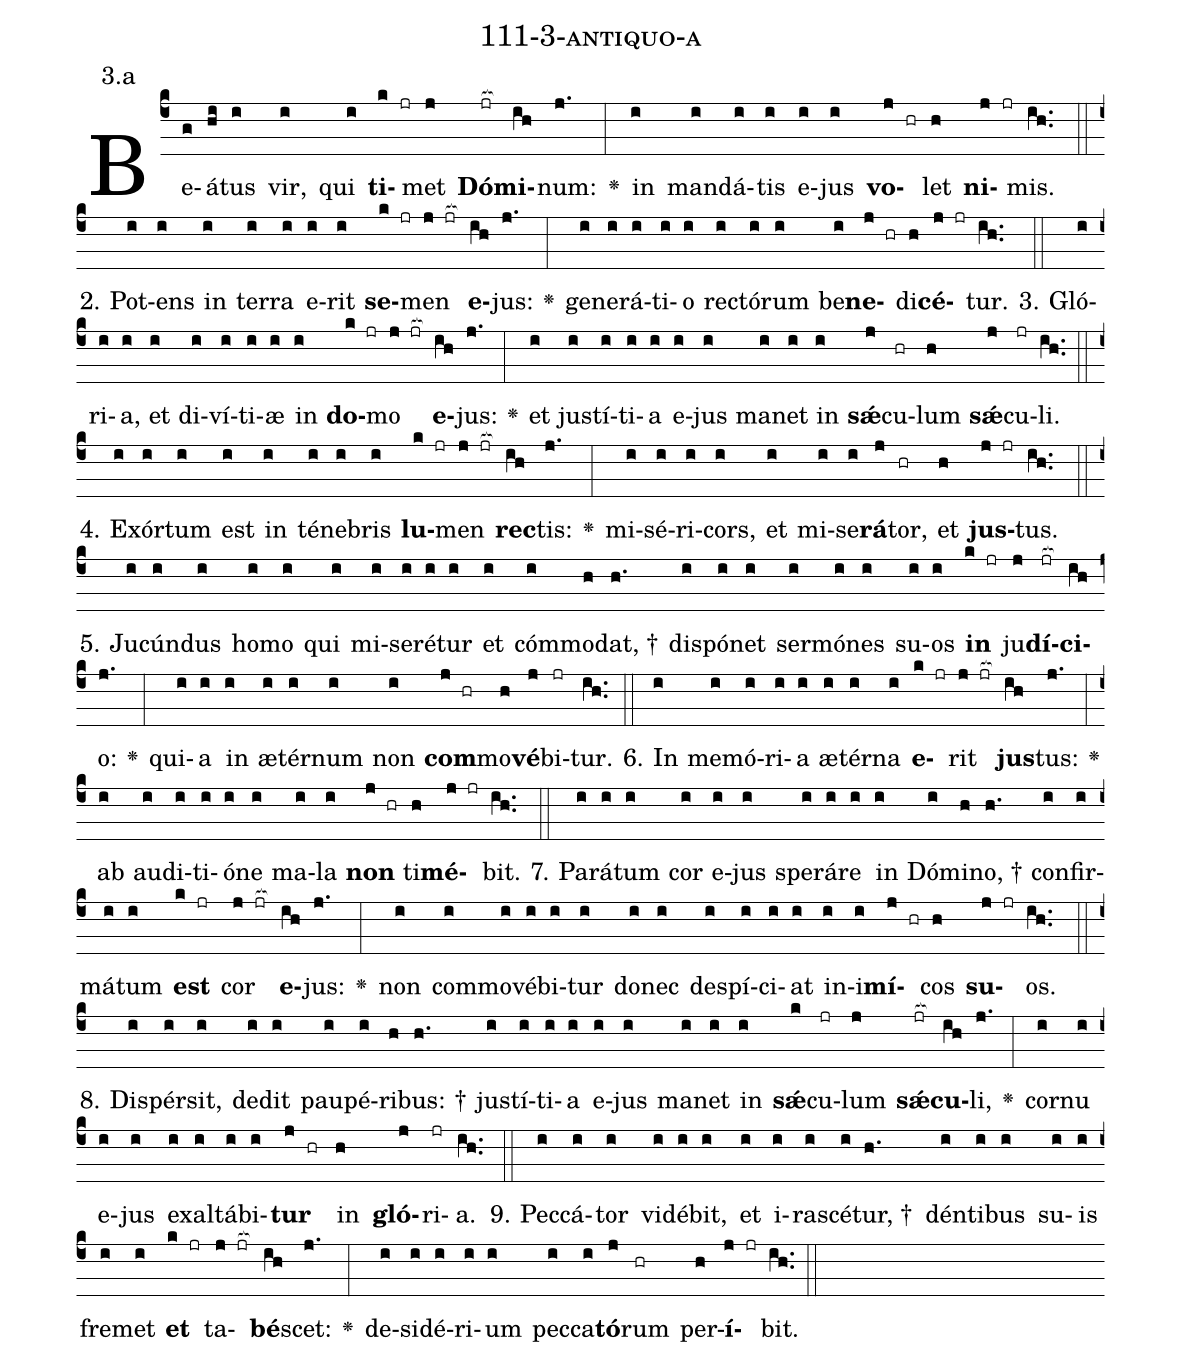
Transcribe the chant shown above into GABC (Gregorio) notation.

name: 111-3-antiquo-a;
annotation: 3.a;
%%
(c4)Be(g)á(hi)tus(i) vir,(i) qui(i) <b>ti</b>(k jr)met(j) <b>Dó</b>(jr[ocb:1{])<b>mi</b>(ih[ocb:0}])num:(j.) <v>\greheightstar</v>(:) in(i) man(i)dá(i)tis(i) e(i)jus(i) <b>vo</b>(j hr)let(h) <b>ni</b>(j jr)mis.(ih..) (::)
2. Pot(i)ens(i) in(i) ter(i)ra(i) e(i)rit(i) <b>se</b>(k jr)men(j jr[ocb:1{]) <b>e</b>(ih[ocb:0}])jus:(j.) <v>\greheightstar</v>(:) ge(i)ne(i)rá(i)ti(i)o(i) rec(i)tó(i)rum(i) be(i)<b>ne</b>(j hr)di(h)<b>cé</b>(j jr)tur.(ih..) (::)
3. Gló(i)ri(i)a,(i) et(i) di(i)ví(i)ti(i)æ(i) in(i) <b>do</b>(k jr)mo(j jr[ocb:1{]) <b>e</b>(ih[ocb:0}])jus:(j.) <v>\greheightstar</v>(:) et(i) jus(i)tí(i)ti(i)a(i) e(i)jus(i) ma(i)net(i) in(i) <b>sǽ</b>(j)cu(hr)lum(h) <b>sǽ</b>(j)cu(jr)li.(ih..) (::)
4. Ex(i)ór(i)tum(i) est(i) in(i) té(i)ne(i)bris(i) <b>lu</b>(k jr)men(j jr[ocb:1{]) <b>rec</b>(ih[ocb:0}])tis:(j.) <v>\greheightstar</v>(:) mi(i)sé(i)ri(i)cors,(i) et(i) mi(i)se(i)<b>rá</b>(j)tor,(hr) et(h) <b>jus</b>(j jr)tus.(ih..) (::)
5. Ju(i)cún(i)dus(i) ho(i)mo(i) qui(i) mi(i)se(i)ré(i)tur(i) et(i) cóm(i)mo(h)dat, †(h.) dis(i)pó(i)net(i) ser(i)mó(i)nes(i) su(i)os(i) <b>in</b>(k jr) ju(j)<b>dí</b>(jr[ocb:1{])<b>ci</b>(ih[ocb:0}])o:(j.) <v>\greheightstar</v>(:) qui(i)a(i) in(i) æ(i)tér(i)num(i) non(i) <b>com</b>(j hr)mo(h)<b>vé</b>(j)bi(jr)tur.(ih..) (::)
6. In(i) me(i)mó(i)ri(i)a(i) æ(i)tér(i)na(i) <b>e</b>(k jr)rit(j jr[ocb:1{]) <b>jus</b>(ih[ocb:0}])tus:(j.) <v>\greheightstar</v>(:) ab(i) au(i)di(i)ti(i)ó(i)ne(i) ma(i)la(i) <b>non</b>(j hr) ti(h)<b>mé</b>(j jr)bit.(ih..) (::)
7. Pa(i)rá(i)tum(i) cor(i) e(i)jus(i) spe(i)rá(i)re(i) in(i) Dó(i)mi(h)no, †(h.) con(i)fir(i)má(i)tum(i) <b>est</b>(k jr) cor(j jr[ocb:1{]) <b>e</b>(ih[ocb:0}])jus:(j.) <v>\greheightstar</v>(:) non(i) com(i)mo(i)vé(i)bi(i)tur(i) do(i)nec(i) de(i)spí(i)ci(i)at(i) in(i)i(i)<b>mí</b>(j hr)cos(h) <b>su</b>(j jr)os.(ih..) (::)
8. Di(i)spér(i)sit,(i) de(i)dit(i) pau(i)pé(i)ri(h)bus: †(h.) jus(i)tí(i)ti(i)a(i) e(i)jus(i) ma(i)net(i) in(i) <b>sǽ</b>(k)cu(jr)lum(j) <b>sǽ</b>(jr[ocb:1{])<b>cu</b>(ih[ocb:0}])li,(j.) <v>\greheightstar</v>(:) cor(i)nu(i) e(i)jus(i) ex(i)al(i)tá(i)bi(i)<b>tur</b>(j hr) in(h) <b>gló</b>(j)ri(jr)a.(ih..) (::)
9. Pec(i)cá(i)tor(i) vi(i)dé(i)bit,(i) et(i) i(i)ra(i)scé(i)tur, †(h.) dén(i)ti(i)bus(i) su(i)is(i) fre(i)met(i) <b>et</b>(k jr) ta(j jr[ocb:1{])<b>bé</b>(ih[ocb:0}])scet:(j.) <v>\greheightstar</v>(:) de(i)si(i)dé(i)ri(i)um(i) pec(i)ca(i)<b>tó</b>(j)rum(hr) per(h)<b>í</b>(j jr)bit.(ih..) (::)
